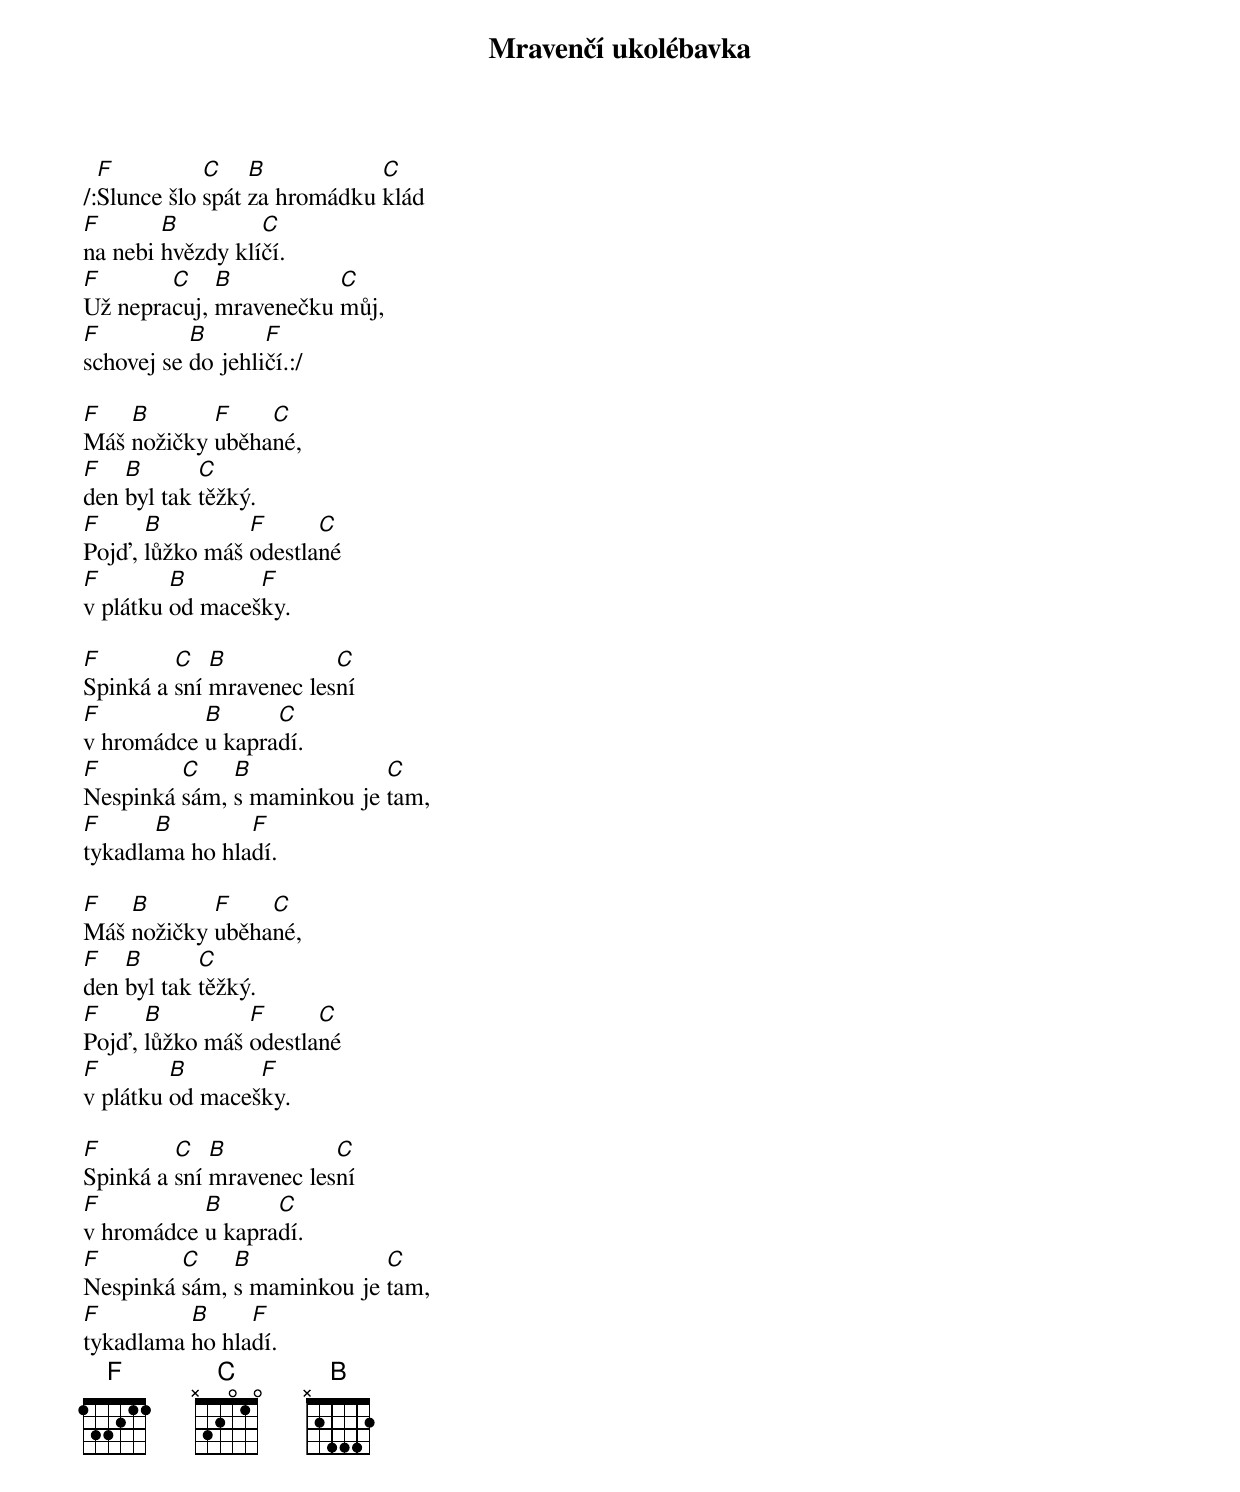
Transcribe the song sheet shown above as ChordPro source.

{title: Mravenčí ukolébavka}
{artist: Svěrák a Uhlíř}
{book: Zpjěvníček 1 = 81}

/:[F]Slunce šlo [C]spát [B]za hromádku [C]klád
[F]na nebi [B]hvězdy klí[C]čí.
[F]Už nepra[C]cuj, [B]mravenečku [C]můj,
[F]schovej se [B]do jehli[F]čí.:/

[F]Máš [B]nožičky [F]uběha[C]né,
[F]den [B]byl tak [C]těžký.
[F]Pojď, [B]lůžko máš [F]odestla[C]né
[F]v plátku [B]od maceš[F]ky.

[F]Spinká a [C]sní [B]mravenec les[C]ní
[F]v hromádce [B]u kapra[C]dí.
[F]Nespinká [C]sám, [B]s maminkou je [C]tam,
[F]tykadla[B]ma ho hla[F]dí.

[F]Máš [B]nožičky [F]uběha[C]né,
[F]den [B]byl tak [C]těžký.
[F]Pojď, [B]lůžko máš [F]odestla[C]né
[F]v plátku [B]od maceš[F]ky.

[F]Spinká a [C]sní [B]mravenec les[C]ní
[F]v hromádce [B]u kapra[C]dí.
[F]Nespinká [C]sám, [B]s maminkou je [C]tam,
[F]tykadlama [B]ho hla[F]dí.
